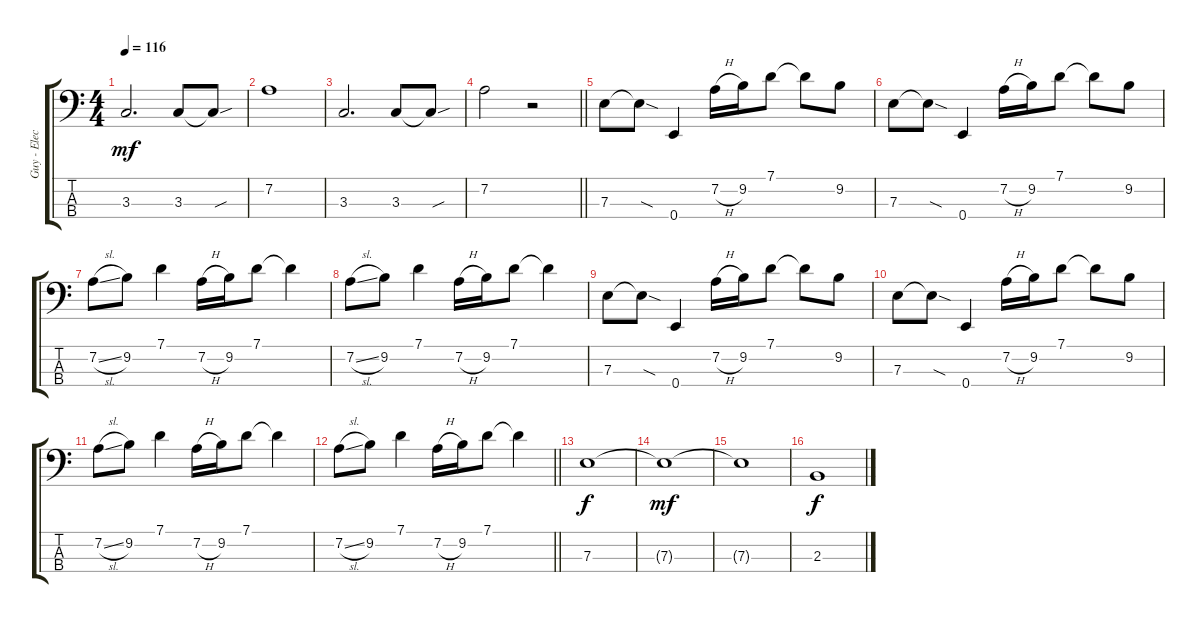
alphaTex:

\track ("Guy - Electric Bass" "Guy - Elec") {instrument electricbassfinger}
\staff {score tabs}
\tuning (G2 D2 A1 E1) {hide}
\ts (4 4)
\tempo 116
\clef f4
\ks c
3.3.2{d dy mf} 3.3.8 3.3{sou t}.8 |
7.2.1 |
3.3.2{d} 3.3.8 3.3{sou t}.8 |
\barLineRight lightlight
7.2.2 r.2 |
7.3.8 7.3{sod t}.8 0.4.4 7.2{h}.16 9.2.16 7.1.8 7.1{t}.8 9.2.8 |
7.3.8 7.3{sod t}.8 0.4.4 7.2{h}.16 9.2.16 7.1.8 7.1{t}.8 9.2.8 |
7.2{sl}.8 9.2.8 7.1.4 7.2{h}.16 9.2.16 7.1.8 7.1{t}.4 |
7.2{sl}.8 9.2.8 7.1.4 7.2{h}.16 9.2.16 7.1.8 7.1{t}.4 |
7.3.8 7.3{sod t}.8 0.4.4 7.2{h}.16 9.2.16 7.1.8 7.1{t}.8 9.2.8 |
7.3.8 7.3{sod t}.8 0.4.4 7.2{h}.16 9.2.16 7.1.8 7.1{t}.8 9.2.8 |
7.2{sl}.8 9.2.8 7.1.4 7.2{h}.16 9.2.16 7.1.8 7.1{t}.4 |
\barLineRight lightlight
7.2{sl}.8 9.2.8 7.1.4 7.2{h}.16 9.2.16 7.1.8 7.1{t}.4 |
7.3.1{dy f} |
7.3{t}.1{dy mf} |
7.3{t}.1 |
2.3.1{dy f}
